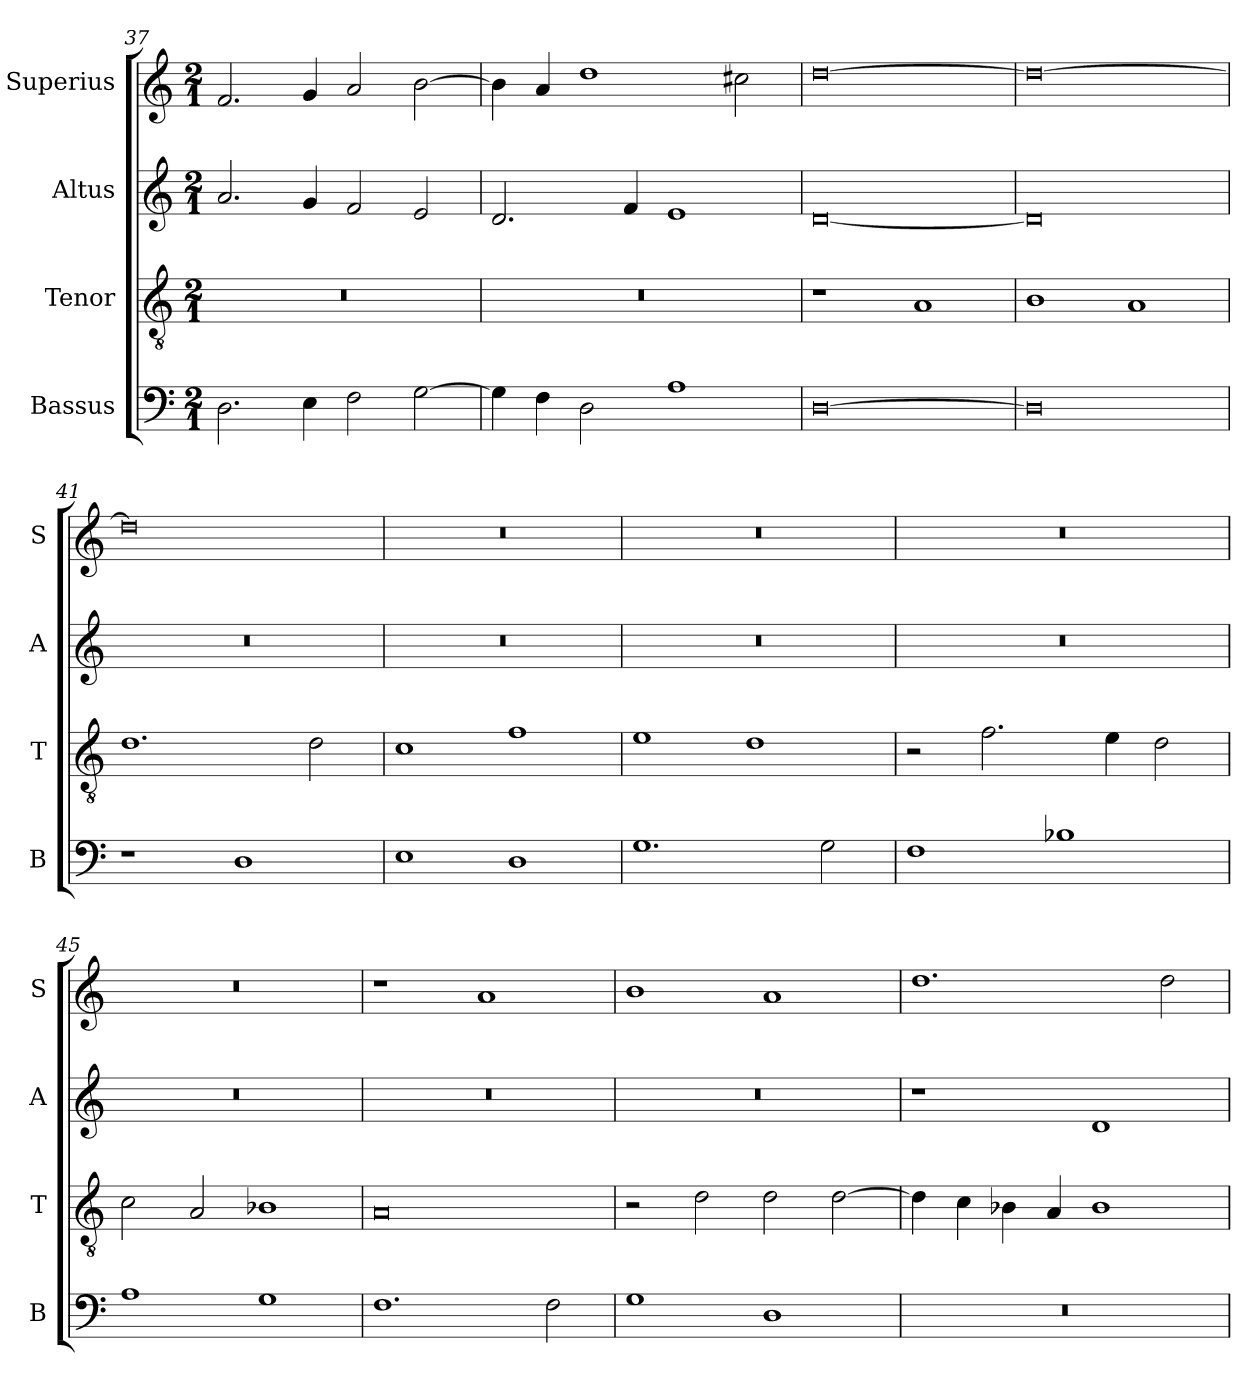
**kern	**kern	**kern	**kern
*part4	*part3	*part2	*part1
*staff4	*staff3	*staff2	*staff1
*I"Bassus	*I"Tenor	*I"Altus	*I"Superius
*I'B	*I'T	*I'A	*I'S
*clefF4	*clefGv2	*clefG2	*clefG2
*k[]	*k[]	*k[]	*k[]
*M2/1	*M2/1	*M2/1	*M2/1
=37	=37	=37	=37
2.D\	0r	2.a/	2.f/
4E\	.	4g/	4g/
2F\	.	2f/	2a/
[2G\	.	2e/	[2b\
=38	=38	=38	=38
4G\]	0r	2.d/	4b\]
4F\	.	.	4a/
2D\	.	.	1dd
.	.	4f/	.
1A	.	1e	.
.	.	.	2cc#X\
=39	=39	=39	=39
[0D	1r	[0d	[0dd
.	1A	.	.
=40	=40	=40	=40
0D]	1B	0d]	0dd_
.	1A	.	.
=41	=41	=41	=41
1r	1.d	0r	0dd]
1D	.	.	.
.	2d\	.	.
=42	=42	=42	=42
1E	1c	0r	0r
1D	1f	.	.
=43	=43	=43	=43
1.G	1e	0r	0r
.	1d	.	.
2G\	.	.	.
=44	=44	=44	=44
1F	2r	0r	0r
.	2.f\	.	.
1B-X	.	.	.
.	4e\	.	.
.	2d\	.	.
=45	=45	=45	=45
1A	2c\	0r	0r
.	2A/	.	.
1G	1B-X	.	.
=46	=46	=46	=46
1.F	0A	0r	1r
.	.	.	1a
2F\	.	.	.
=47	=47	=47	=47
1G	2r	0r	1b
.	2d\	.	.
1D	2d\	.	1a
.	[2d\	.	.
=48	=48	=48	=48
0r	4d\]	1r	1.dd
.	4c\	.	.
.	4B-X\	.	.
.	4A/	.	.
.	1B-	1d	.
.	.	.	2dd\
=	=	=	=
*-	*-	*-	*-
